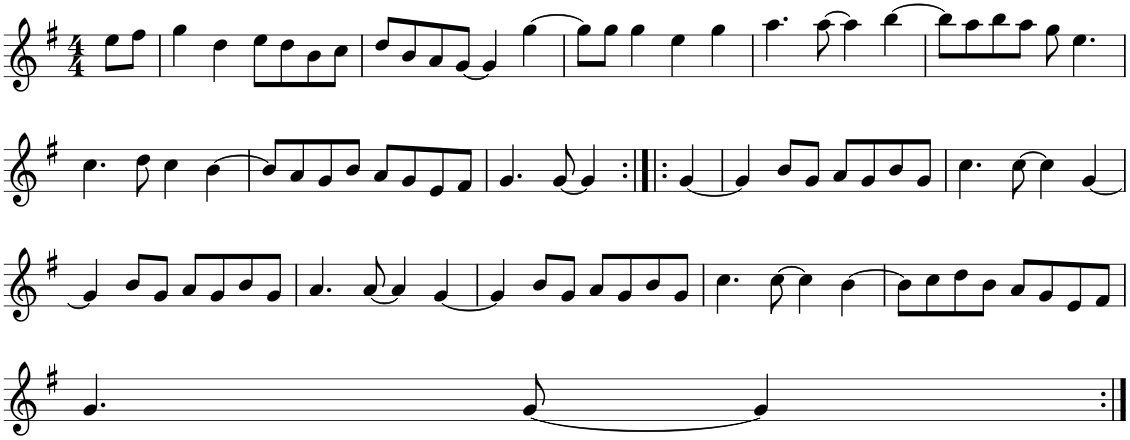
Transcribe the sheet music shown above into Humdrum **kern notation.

**kern
*part1
*staff1
*I"Piano
*I'Pno
*clefG2
*k[f#]
*G:
*M4/4
=1
8ee\L
8ff#\J
=2
4gg\
4dd\
8ee\L
8dd\
8b\
8cc\J
=3
8dd/L
8b/
8a/
[8g/J
4g/]
[4gg\
=4
8gg\L]
8gg\J
4gg\
4ee\
4gg\
=5
4.aa\
[8aa\
4aa\]
[4bb\
=6
8bb\L]
8aa\
8bb\
8aa\J
8gg\
4.ee\
!!LO:LB:g=z
=7
4.cc\
8dd\
4cc\
[4b\
=8
8b/L]
8a/
8g/
8b/J
8a/L
8g/
8e/
8f#/J
=9
4.g/
[8g/
4g/]
=10:|!|:
[4g/
=11
4g/]
8b/L
8g/J
8a/L
8g/
8b/
8g/J
=12
4.cc\
[8cc\
4cc\]
[4g/
!!LO:LB:g=z
=13
4g/]
8b/L
8g/J
8a/L
8g/
8b/
8g/J
=14
4.a/
[8a/
4a/]
[4g/
=15
4g/]
8b/L
8g/J
8a/L
8g/
8b/
8g/J
=16
4.cc\
[8cc\
4cc\]
[4b\
=17
8b\L]
8cc\
8dd\
8b\J
8a/L
8g/
8e/
8f#/J
!!LO:LB:g=z
=18
4.g/
[8g/
4g/]
=:|!
*-
